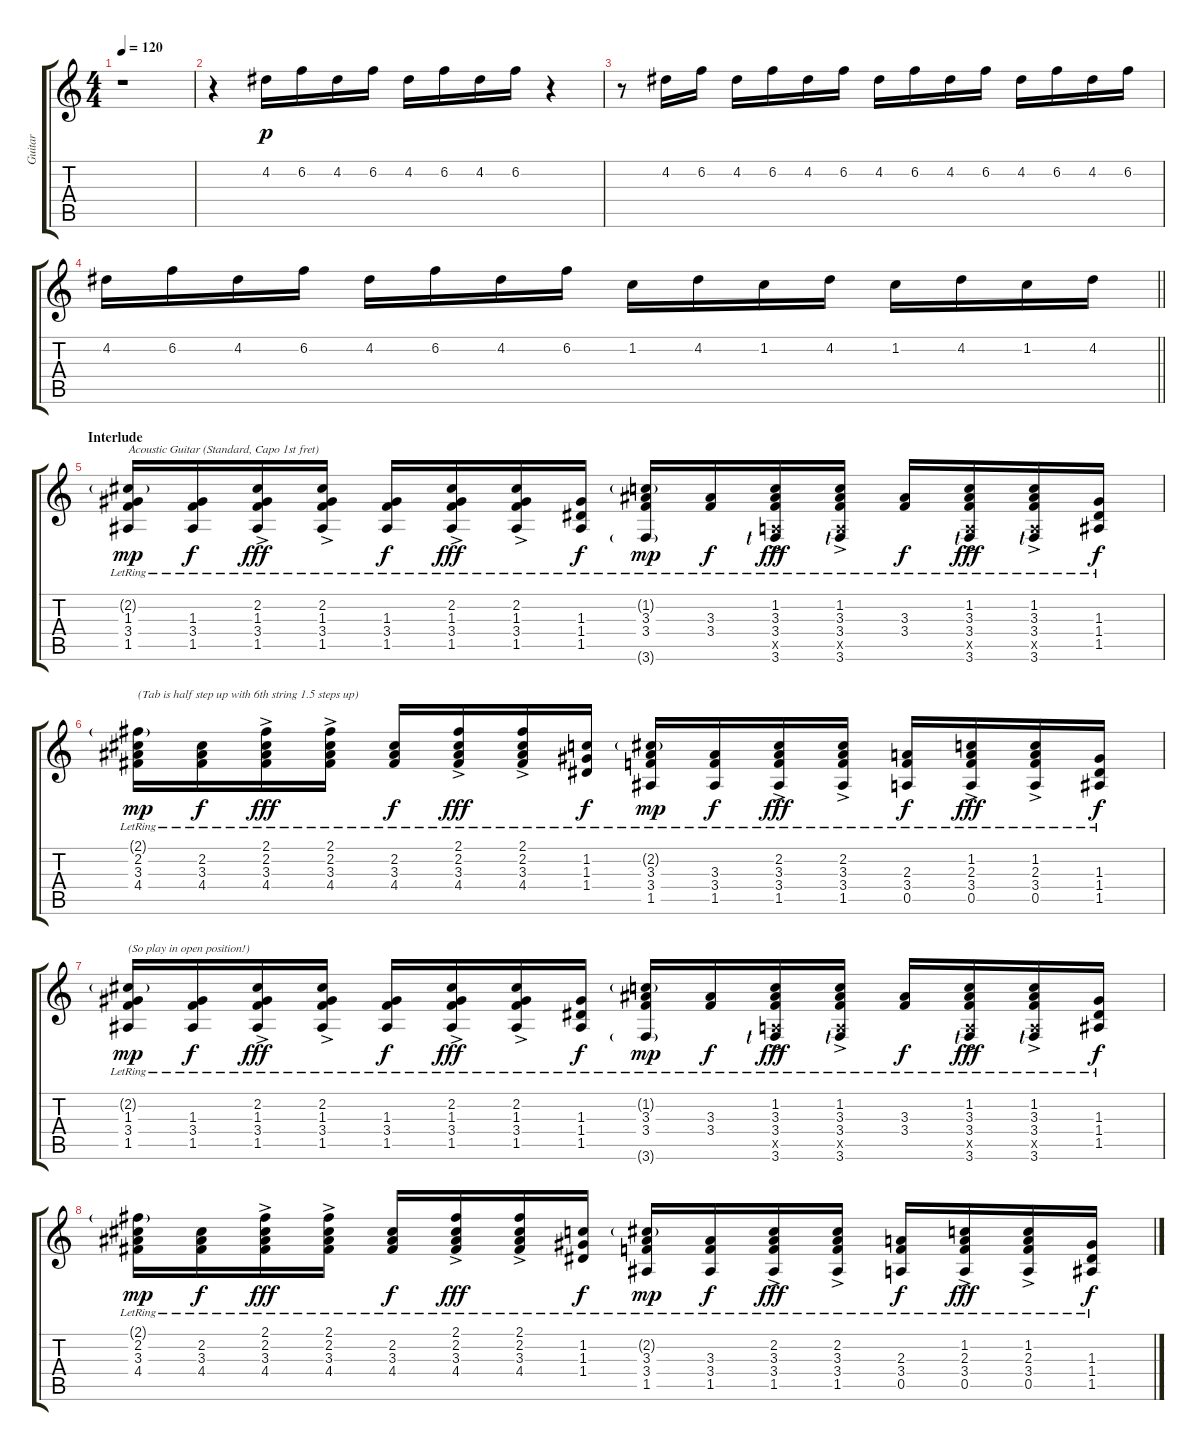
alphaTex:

\track ("Guitar" "Guitar") {instrument distortionguitar}
\staff {score tabs}
\tuning (E4 B3 G3 D3 A2 D2) {hide}
\ts (4 4)
\tempo 120
\clef g2
\ks c
r.1{dy p} |
r.4 4.2.16 6.2.16 4.2.16 6.2.16 4.2.16 6.2.16 4.2.16 6.2.16 r.4 |
r.8 4.2.16 6.2.16 4.2.16 6.2.16 4.2.16 6.2.16 4.2.16 6.2.16 4.2.16 6.2.16 4.2.16 6.2.16 4.2.16 6.2.16 |
\barLineRight lightlight
4.2.16 6.2.16 4.2.16 6.2.16 4.2.16 6.2.16 4.2.16 6.2.16 1.2.16 4.2.16 1.2.16 4.2.16 1.2.16 4.2.16 1.2.16 4.2.16 |
\section ("" "Interlude")
(2.2{g lr} 1.3{lr} 3.4{lr} 1.5{lr}).16{txt "Acoustic Guitar (Standard, Capo 1st fret)" dy mp volume 8 balance 16 instrument acousticguitarsteel} (1.3{lr} 3.4{lr} 1.5{lr}).16{dy f} (2.2{ac lr} 1.3{ac lr} 3.4{ac lr} 1.5{ac lr}).16{dy fff} (2.2{ac lr} 1.3{ac lr} 3.4{ac lr} 1.5{ac lr}).16 (1.3{lr} 3.4{lr} 1.5{lr}).16{dy f} (2.2{ac lr} 1.3{ac lr} 3.4{ac lr} 1.5{ac lr}).16{dy fff} (2.2{ac lr} 1.3{ac lr} 3.4{ac lr} 1.5{ac lr}).16 (1.3{lr} 1.4{lr} 1.5{lr}).16{dy f} (1.2{g lr} 3.3{lr} 3.4{lr} 3.6{g lr}).16{dy mp} (3.3{lr} 3.4{lr}).16{dy f} (1.2{ac lr} 3.3{ac lr} 3.4{ac lr} 0.5{ac x} 3.6{ac lr lf 1}).16{dy fff} (1.2{ac lr} 3.3{ac lr} 3.4{ac lr} 0.5{ac x} 3.6{ac lr lf 1}).16 (3.3{lr} 3.4{lr}).16{dy f} (1.2{ac lr} 3.3{ac lr} 3.4{ac lr} 0.5{ac x} 3.6{ac lr lf 1}).16{dy fff} (1.2{ac lr} 3.3{ac lr} 3.4{ac lr} 0.5{ac x} 3.6{ac lr lf 1}).16 (1.3{lr} 1.4{lr} 1.5{lr}).16{dy f} |
(2.1{g lr} 2.2{lr} 3.3{lr} 4.4{lr}).16{txt "(Tab is half step up with 6th string 1.5 steps up)" dy mp} (2.2{lr} 3.3{lr} 4.4{lr}).16{dy f} (2.1{ac lr} 2.2{ac lr} 3.3{ac lr} 4.4{ac lr}).16{dy fff} (2.1{ac lr} 2.2{ac lr} 3.3{ac lr} 4.4{ac lr}).16 (2.2{lr} 3.3{lr} 4.4{lr}).16{dy f} (2.1{ac lr} 2.2{ac lr} 3.3{ac lr} 4.4{ac lr}).16{dy fff} (2.1{ac lr} 2.2{ac lr} 3.3{ac lr} 4.4{ac lr}).16 (1.2{lr} 1.3{lr} 1.4{lr}).16{dy f} (2.2{g lr} 3.3{lr} 3.4{lr} 1.5{lr}).16{dy mp} (3.3{lr} 3.4{lr} 1.5{lr}).16{dy f} (2.2{ac lr} 3.3{ac lr} 3.4{ac lr} 1.5{ac lr}).16{dy fff} (2.2{ac lr} 3.3{ac lr} 3.4{ac lr} 1.5{ac lr}).16 (2.3{lr} 3.4{lr} 0.5).16{dy f} (1.2{ac lr} 2.3{ac lr} 3.4{ac lr} 0.5{ac}).16{dy fff} (1.2{ac lr} 2.3{ac lr} 3.4{ac lr} 0.5{ac}).16 (1.3{lr} 1.4{lr} 1.5{lr}).16{dy f} |
(2.2{g lr} 1.3{lr} 3.4{lr} 1.5{lr}).16{txt "(So play in open position!)" dy mp} (1.3{lr} 3.4{lr} 1.5{lr}).16{dy f} (2.2{ac lr} 1.3{ac lr} 3.4{ac lr} 1.5{ac lr}).16{dy fff} (2.2{ac lr} 1.3{ac lr} 3.4{ac lr} 1.5{ac lr}).16 (1.3{lr} 3.4{lr} 1.5{lr}).16{dy f} (2.2{ac lr} 1.3{ac lr} 3.4{ac lr} 1.5{ac lr}).16{dy fff} (2.2{ac lr} 1.3{ac lr} 3.4{ac lr} 1.5{ac lr}).16 (1.3{lr} 1.4{lr} 1.5{lr}).16{dy f} (1.2{g lr} 3.3{lr} 3.4{lr} 3.6{g lr}).16{dy mp} (3.3{lr} 3.4{lr}).16{dy f} (1.2{ac lr} 3.3{ac lr} 3.4{ac lr} 0.5{ac x} 3.6{ac lr lf 1}).16{dy fff} (1.2{ac lr} 3.3{ac lr} 3.4{ac lr} 0.5{ac x} 3.6{ac lr lf 1}).16 (3.3{lr} 3.4{lr}).16{dy f} (1.2{ac lr} 3.3{ac lr} 3.4{ac lr} 0.5{ac x} 3.6{ac lr lf 1}).16{dy fff} (1.2{ac lr} 3.3{ac lr} 3.4{ac lr} 0.5{ac x} 3.6{ac lr lf 1}).16 (1.3{lr} 1.4{lr} 1.5{lr}).16{dy f} |
(2.1{g lr} 2.2{lr} 3.3{lr} 4.4{lr}).16{dy mp} (2.2{lr} 3.3{lr} 4.4{lr}).16{dy f} (2.1{ac lr} 2.2{ac lr} 3.3{ac lr} 4.4{ac lr}).16{dy fff} (2.1{ac lr} 2.2{ac lr} 3.3{ac lr} 4.4{ac lr}).16 (2.2{lr} 3.3{lr} 4.4{lr}).16{dy f} (2.1{ac lr} 2.2{ac lr} 3.3{ac lr} 4.4{ac lr}).16{dy fff} (2.1{ac lr} 2.2{ac lr} 3.3{ac lr} 4.4{ac lr}).16 (1.2{lr} 1.3{lr} 1.4{lr}).16{dy f} (2.2{g lr} 3.3{lr} 3.4{lr} 1.5{lr}).16{dy mp} (3.3{lr} 3.4{lr} 1.5{lr}).16{dy f} (2.2{ac lr} 3.3{ac lr} 3.4{ac lr} 1.5{ac lr}).16{dy fff} (2.2{ac lr} 3.3{ac lr} 3.4{ac lr} 1.5{ac lr}).16 (2.3{lr} 3.4{lr} 0.5).16{dy f} (1.2{ac lr} 2.3{ac lr} 3.4{ac lr} 0.5{ac}).16{dy fff} (1.2{ac lr} 2.3{ac lr} 3.4{ac lr} 0.5{ac}).16 (1.3{lr} 1.4{lr} 1.5{lr}).16{dy f}
